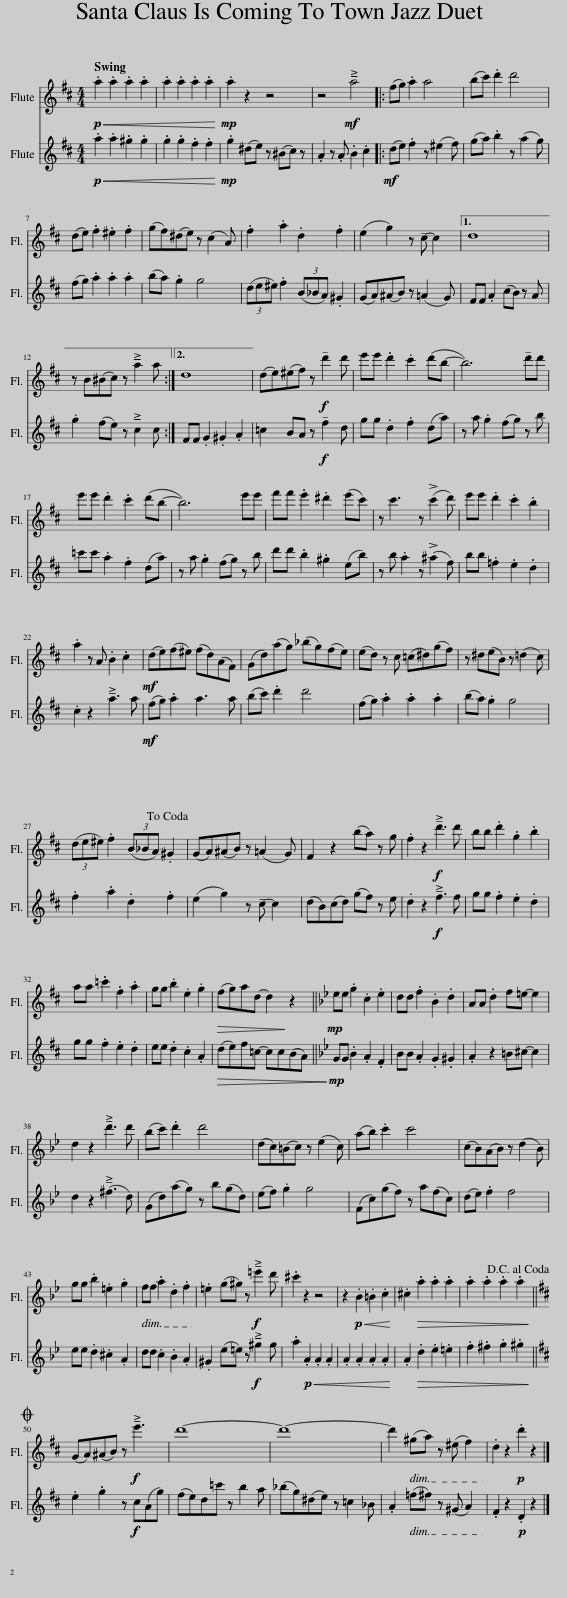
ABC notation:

X:1
%%score 1 2
L:1/8
M:4/4
I:linebreak $
K:D
V:1 treble
V:2 treble
V:1
!p!!<(! .a2 .a2 .a2 .a2 | .a2 .a2 .a2 .a2!<)! |!mp! .a2 z2 z4 | z4!mf! a4 |: (fg) .a2 a4 | %5
 (bc') .d'2 d'4 |$ (de) .f2 .^e2 .f2 | (gf)(^de) z (c2 A) | .f2 .a2 .d2 .f2 | (e2 g2) z !tenuto!c- c2 |1 %10
 d8 |$ z B(^Bc) z a2 a :|2 d8 || (de)(^ef) z!f! !tenuto!d'2 d' | e'e' .d'2 .c'2 (d'b- | %15
 b6) !tenuto!d'd' |$ e'e' .d'2 .c'2 (d'b- | b6) e'e' | f'f' .e'2 .^d'2 (e'c') | z c'3 z (!>!c'2 d') | %20
 e'e' .d'2 .c'2 .b2 |$ .a2 z A .B2 .c2 |!mf! (de)(f^e) (fd)(AF) | (Gd)(ag) (_bg)(fe) | (ed) z c (=c^d)(gf) | %25
 z ^d(eB) z (=d2 c) |$ (3(de^e) .f2 (3(B_BA) .^G2!dacoda! | (GA)(^AB) z (=A2 G) | F2 z2 (ba) z g | .f2 z2!f! d'3 d' | %30
 bb .d'2 .g2 .b2 |$ aa .=c'2 .f2 .a2 | gg .b2 .e2 .g2 |!>(! (fg)ad- d2!>)! z2 ||[K:Bb]!mp! ee .g2 .c2 .e2 | %35
 dd .f2 .B2 .d2 | AA .d2 f=e- e2 |$ d2 z2 d'3 d' | (bc') .d'2 d'4 | (dc)(=Bc) z (e2 c) | %40
 (ab) .c'2 c'4 | (cB)(AB) z (d2 B) |$ gg .b2 .=e2 .g2 | ff .a2 .d2 .f2 | .=e2 (g^g) z!f! =e'2 d' | %45
 .^c'2 z2 z4 | z2!p!!<(! .B2 .=B2 .c2!<)! | .^c2!>(! .a2 .a2 .a2 | .a2 .a2 .a2 .a2!>)!!D.C.! ||$[K:D]O (GA)(^AB) z!f! e'3 | %50
 d'8- | d'8- | d'2 (^ga) z (^e f2) | .d2 z2!p! .d'2 z2 |] %54
V:2
!p!!<(! .a2 .a2 .^g2 .g2 | .g2 .g2 .f2 .f2!<)! |!mp! .g2 (^de) z (^Bc) z | .A2 z .A .B2 .c2 |:!mf! (de) .f2 z (^e2 f) | %5
 (ga) .b2 z (a2 g) |$ (fg) .a2 .a2 .a2 | (ba) .g2 g4 | (3(de^e) .f2 (3(B_BA) .^G2 | (GA)(^AB) z (=A2 G) |1 %10
 FF .A2 (cB) z A |$ .g2 (fe) z c2 c :|2 FF .G2 .^G2 .A2 || =c2 BA z!f! !tenuto!f2 d | gg .d2 .f2 (da) | %15
 z a .g2 (fg) z b |$ =c'c' .a2 .f2 (da) | z a .g2 (fg) z b | d'd' .b2 .^g2 (eb) | z b .a2 z (!>!^a2 f) | %20
 bb .=f2 .e2 .d2 |$ .c2 z2 a3 a |!mf! (fg) .a2 a3 a | (bc') .d'2 d'4 | (fg) .a2 .a2 .a2 | %25
 (ba) .g2 g4 |$ .f2 .a2 .d2 .f2 | (e2 g2) z !tenuto!c- c2 | (dB)(cd) (gf) z e | .d2 z2!f! f3 f | %30
 gg .f2 .e2 .d2 |$ gg .f2 .e2 .d2 | ee .d2 .c2 .A2 |!>(! (de)f=c- cc(BA)!>)! ||[K:Bb]!mp! GG .B2 .A2 .F2 | %35
 BB .A2 .G2 .^G2 | .A2 z2 =B^c- c2 |$ d2 z2 (^f3 d) | (Gd)(ag) z b(gd) | (ef) .g2 g4 | %40
 (Fc)(gf) z a(fc) | (de) .f2 f4 |$ ee .d2 .^c2 .A2 | dd .c2 .B2 .A2 | .^G2 (e=e) z!f! ^g2 g | %45
 .a2!p!!<(! .A2 .A2 .A2 | .A2 .A2 .A2 .A2!<)! | .A2!>(! .d2 .e2 .=e2 | .f2 .^f2 .g2 .^g2!>)! ||$[K:D] .e2 .g2 z!f! c(Ag) | %50
 (fe)d=c' z b2 a | (_bg)(^de) z =c2 _B | .A2 (=f^f) z (^G A2) | .F2 z2!p! .D2 z2 |] %54
